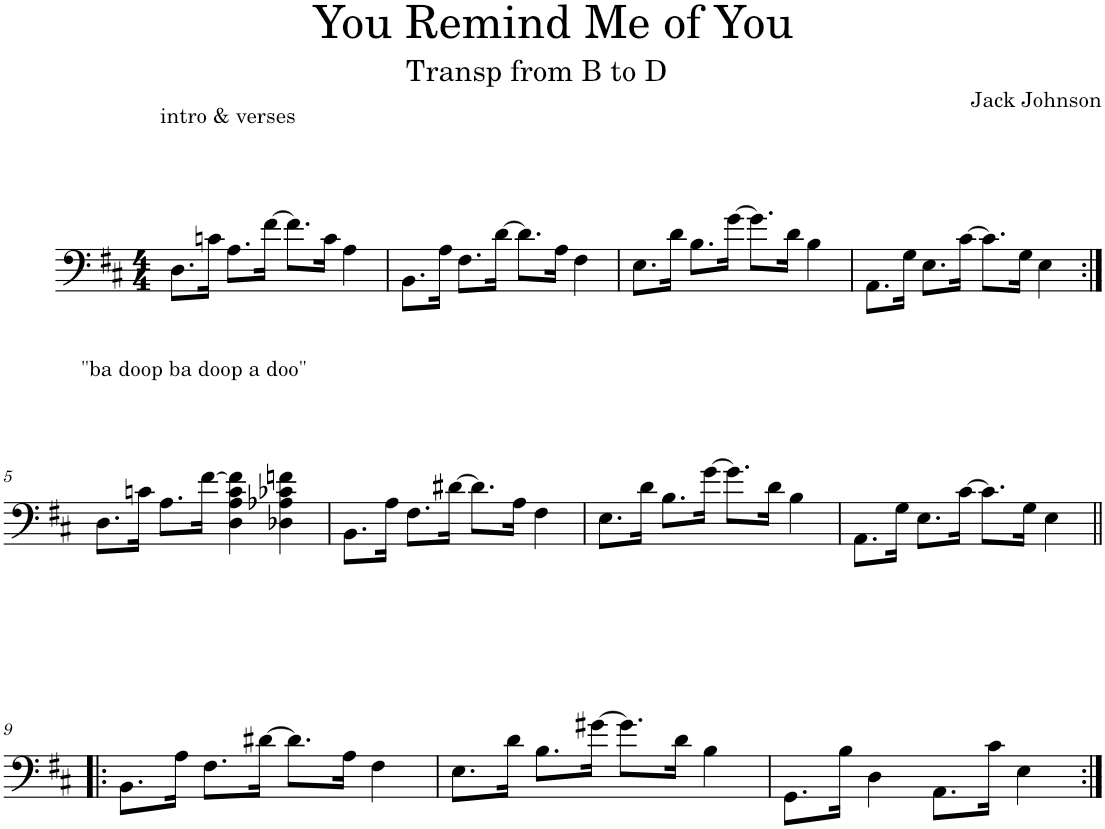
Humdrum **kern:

**kern
*part1
*staff1
*I"Piano
*I'Pno.
*clefF4
*k[f#c#]
*M4/4
=1
!LO:TX:a:t=intro & verses
8.D\L
16cn\Jk
8.A\L
[16f#\Jk
8.f#\L]
16c\Jk
4A\
=2
8.BB\L
16A\Jk
8.F#\L
[16d\Jk
8.d\L]
16A\Jk
4F#\
=3
8.E\L
16d\Jk
8.B\L
[16g\Jk
8.g\L]
16d\Jk
4B\
=4
8.AA\L
16G\Jk
8.E\L
[16c#\Jk
8.c#\L]
16G\Jk
4E\
!!LO:LB:g=z
=5:|!
!LO:TX:a:t="ba doop ba doop a doo"
8.D\L
16cn\Jk
8.A\L
[16f#\Jk
4D\ 4A\ 4c\ 4f#\]
4D-X\ 4A-X\ 4c-X\ 4fn\
=6
8.BB\L
16A\Jk
8.F#\L
[16d#X\Jk
8.d#\L]
16A\Jk
4F#\
=7
8.E\L
16d\Jk
8.B\L
[16g\Jk
8.g\L]
16d\Jk
4B\
=8
8.AA\L
16G\Jk
8.E\L
[16c#\Jk
8.c#\L]
16G\Jk
4E\
!!LO:LB:g=z
=9!|:
8.BB\L
16A\Jk
8.F#\L
[16d#X\Jk
8.d#\L]
16A\Jk
4F#\
=10
8.E\L
16d\Jk
8.B\L
[16g#X\Jk
8.g#\L]
16d\Jk
4B\
=11
8.GG\L
16B\Jk
4D\
8.AA\L
16c#\Jk
4E\
=:|!
*-
